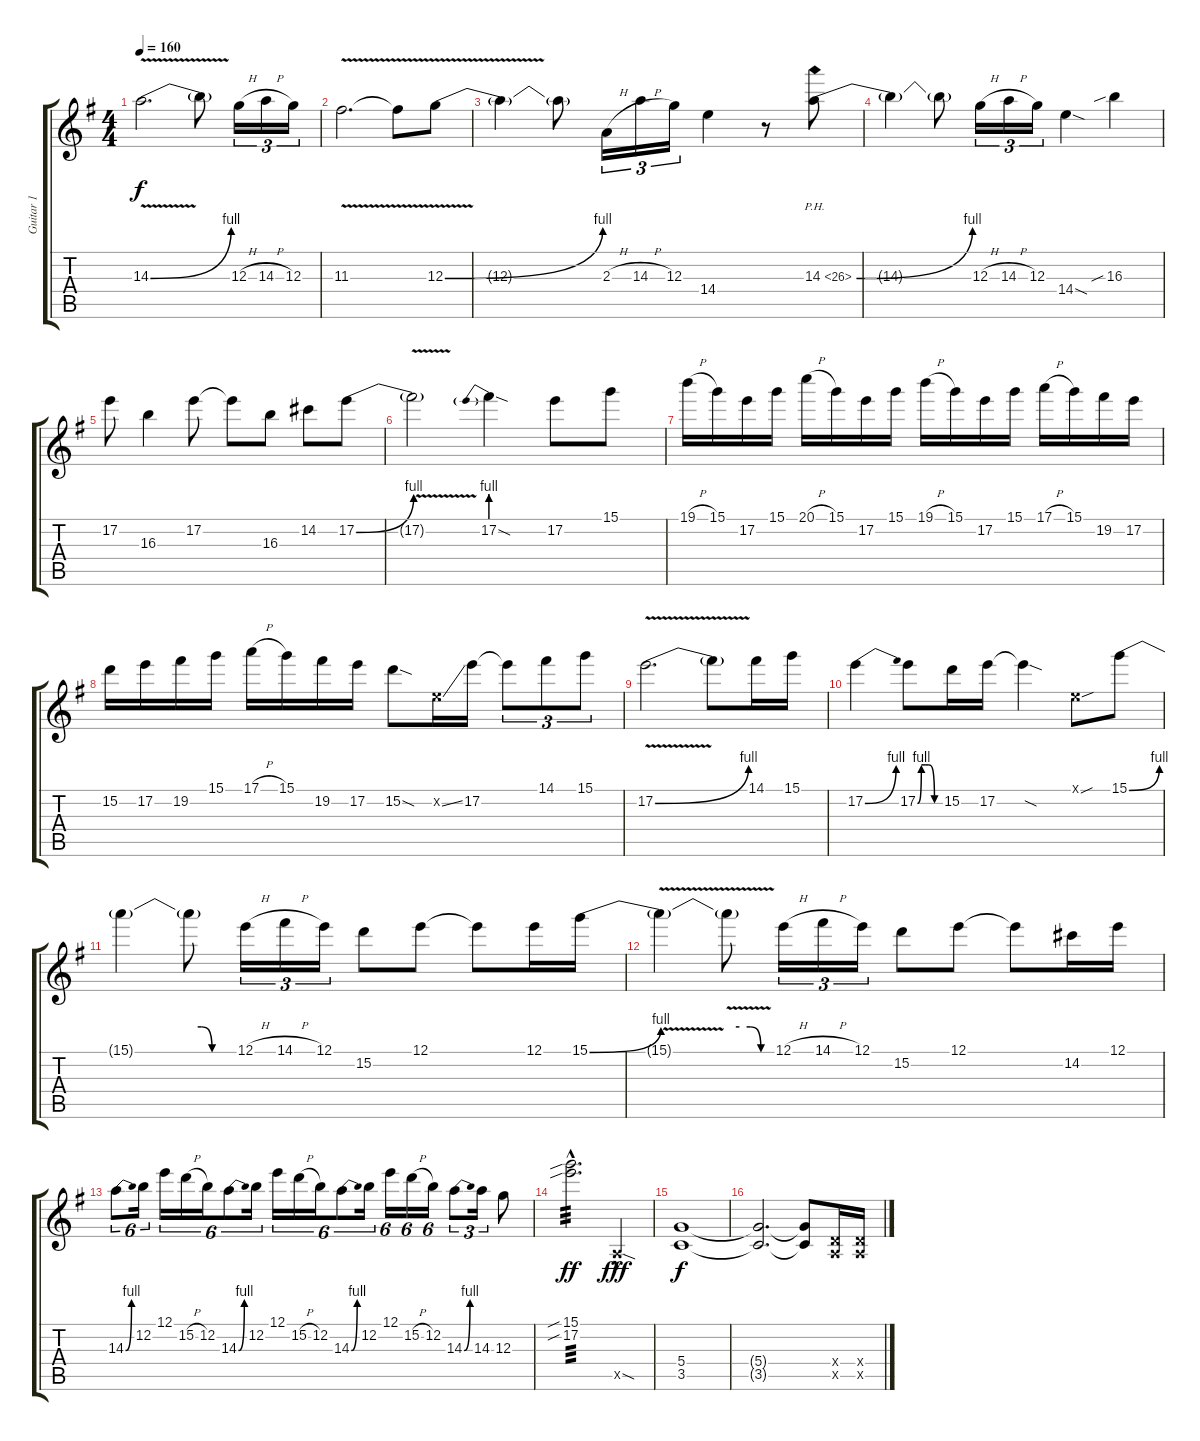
\track ("Guitar 1" "Guitar 1") {instrument distortionguitar}
\staff {score tabs}
\tuning (E4 B3 G3 D3 A2 E2) {hide}
\ts (4 4)
\tempo 160
\clef g2
\ks g
14.3{be (bend 0 0 60 4) v}.2{d dy f} 14.3{t}.8 12.3{h}.16{tu (3 2)} 14.3{h}.16{tu (3 2)} 12.3.16{tu (3 2)} |
11.3{v}.2{d} 11.3{t}.8 12.3{be (bend 0 0 60 4) v}.8 |
12.3{t}.4 12.3{t}.8 2.3{h}.16{tu (3 2)} 14.3{h}.16{tu (3 2)} 12.3.16{tu (3 2)} 14.4.4 r.8 14.3{be (bend 0 0 60 4) ph 12}.8 |
14.3{t}.4 14.3{t}.8 12.3{h}.16{tu (3 2)} 14.3{h}.16{tu (3 2)} 12.3.16{tu (3 2)} 14.4{sod}.4 16.3{sib}.4 |
17.2.8 16.3.4 17.2.8 17.2{t}.8 16.3.8 14.2.8 17.2{be (bend 0 0 60 4)}.8 |
17.2{v t}.2 17.2{be (prebend 0 4 60 4) sod}.4 17.2.8 15.1.8 |
19.1{h}.16 15.1.16 17.2.16 15.1.16 20.1{h}.16 15.1.16 17.2.16 15.1.16 19.1{h}.16 15.1.16 17.2.16 15.1.16 17.1{h}.16 15.1.16 19.2.16 17.2.16 |
15.2.16 17.2.16 19.2.16 15.1.16 17.1{h}.16 15.1.16 19.2.16 17.2.16 15.2{sod}.8 5.2{ss x}.16 17.2.16 17.2{t}.8{tu (3 2)} 14.1.8{tu (3 2)} 15.1.8{tu (3 2)} |
17.2{be (bend 0 0 60 4) v}.2{d} 17.2{t}.8 14.1.16 15.1.16 |
17.2{be (bend 0 0 60 4)}.4 17.2{be (custom 0 0 10 4 20 4 30 4 45 0 60 0)}.8 15.2.16 17.2.16 17.2{sod t}.4 0.1{sou x}.8 15.1{be (bend 0 0 60 4)}.8 |
15.1{t}.4 15.1{be (custom 0 4 15 4 30 0 60 0) t}.8 12.1{h}.16{tu (3 2)} 14.1{h}.16{tu (3 2)} 12.1.16{tu (3 2)} 15.2.8 12.1.8 12.1{t}.8 12.1.16 15.1{be (bend 0 0 60 4)}.16 |
15.1{v t}.4 15.1{be (custom 0 4 15 4 30 4 45 0 60 0) t}.8 12.1{h}.16{tu (3 2)} 14.1{h}.16{tu (3 2)} 12.1.16{tu (3 2)} 15.2.8 12.1.8 12.1{t}.8 14.2.16 12.1.16 |
14.3{be (bend 0 0 60 4)}.8{tu (6 4)} 12.2.16{tu (6 4) beam splitsecondary} 12.1.16{tu (6 4)} 15.2{h}.16{tu (6 4)} 12.2.16{tu (6 4)} 14.3{be (bend 0 0 60 4)}.8{tu (6 4)} 12.2.16{tu (6 4) beam splitsecondary} 12.1.16{tu (6 4)} 15.2{h}.16{tu (6 4)} 12.2.16{tu (6 4)} 14.3{be (bend 0 0 60 4)}.8{tu (6 4)} 12.2.16{tu (6 4) beam splitsecondary} 12.1.16{tu (6 4)} 15.2{h}.16{tu (6 4)} 12.2.16{tu (6 4)} 14.3{be (bend 0 0 60 4)}.8{tu (3 2)} 14.3.16{tu (3 2)} 12.3.8 |
(15.1{sib hac} 17.2{sib hac}).2{d tp 3 dy ff} 0.5{sod hac x}.4{dy fff} |
(5.4 3.5).1{dy f} |
(5.4{t} 3.5{t}).2{d} (5.4{t} 3.5{t}).8 (0.4{x} 0.5{x}).16 (0.4{x} 0.5{x}).16
